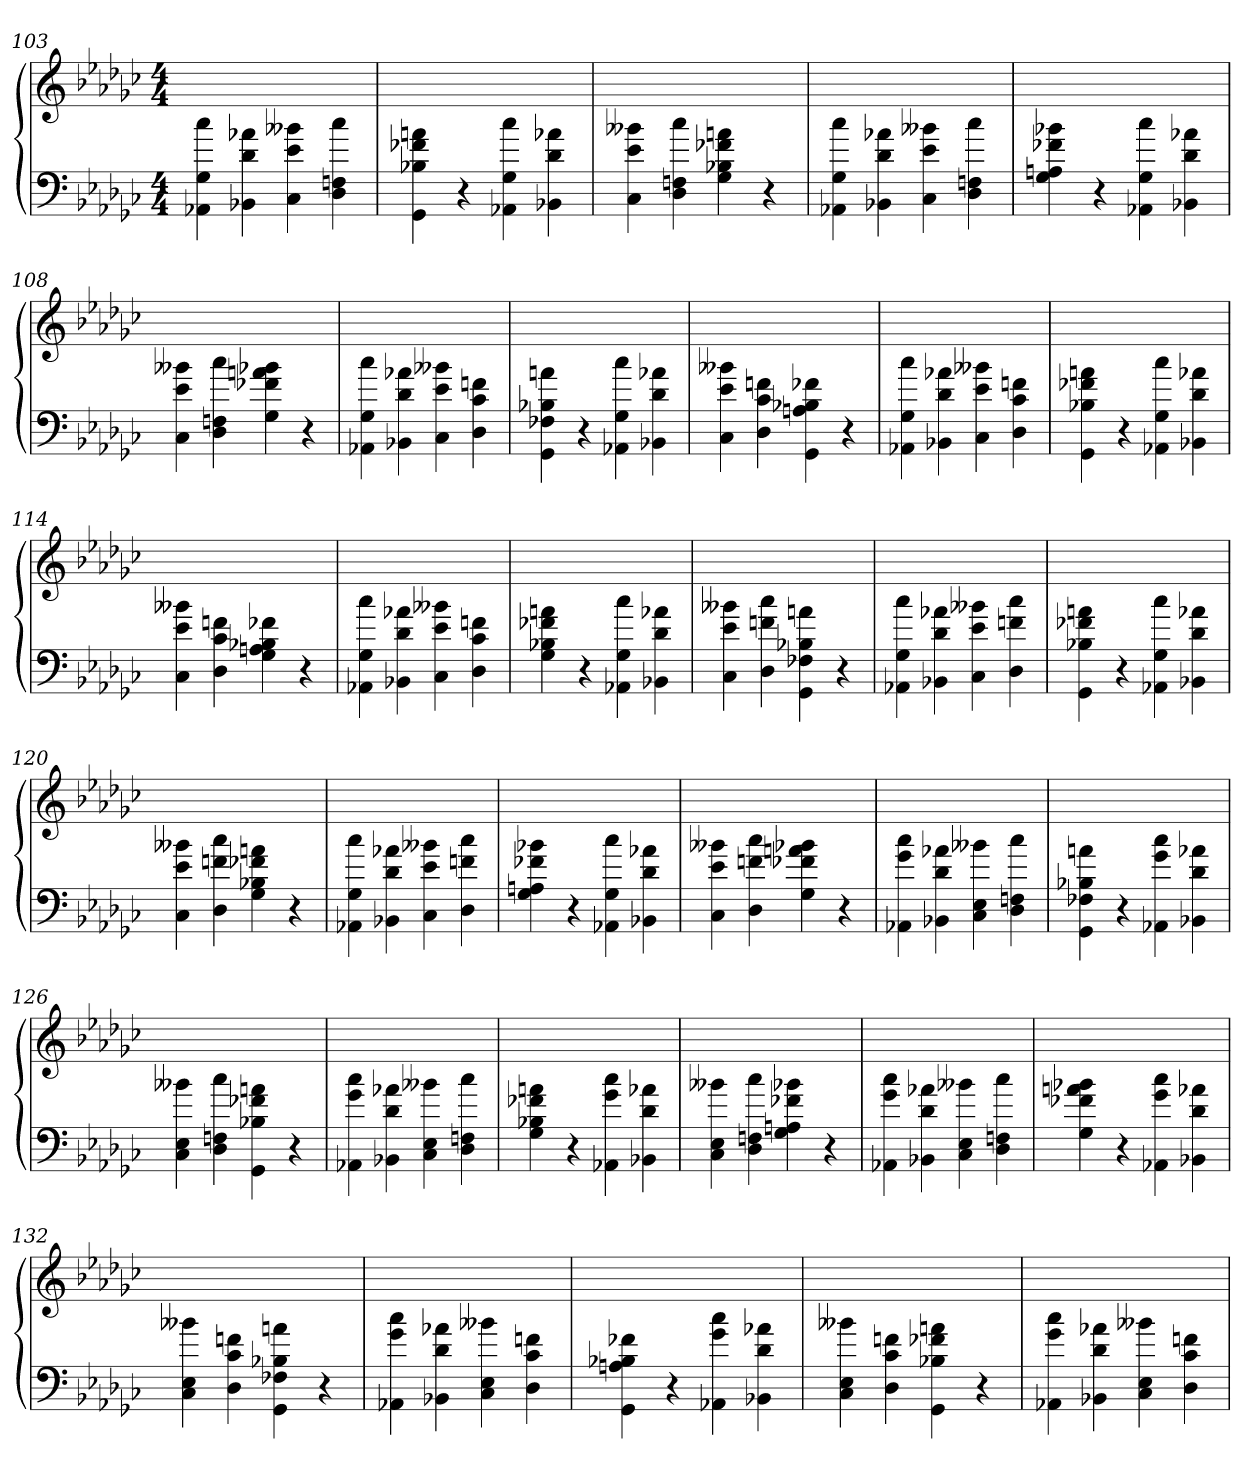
**kern	**kern
*part2	*part1
*staff2	*staff1
*clefF4	*clefG2
*k[b-e-a-d-g-c-]	*k[b-e-a-d-g-c-]
*G-:	*G-:
*M4/4	*M4/4
=103	=103
4AA-X 4G- 4cc-	1ryy
4BB-X 4d- 4a-X	.
4C- 4e- 4b--X	.
4D- 4Fn 4cc-	.
=104	=104
4GG- 4B-X 4f-X 4an	1ryy
4r	.
4AA-X 4G- 4cc-	.
4BB-X 4d- 4a-X	.
=105	=105
4C- 4e- 4b--X	1ryy
4D- 4Fn 4cc-	.
4G- 4B-X 4f-X 4an	.
4r	.
=106	=106
4AA-X 4G- 4cc-	1ryy
4BB-X 4d- 4a-X	.
4C- 4e- 4b--X	.
4D- 4Fn 4cc-	.
=107	=107
4G- 4An 4f-X 4b-X	1ryy
4r	.
4AA-X 4G- 4cc-	.
4BB-X 4d- 4a-X	.
=108	=108
4C- 4e- 4b--X	1ryy
4D- 4Fn 4cc-	.
4G- 4f-X 4an 4b-X	.
4r	.
=109	=109
4AA-X 4G- 4cc-	1ryy
4BB-X 4d- 4a-X	.
4C- 4e- 4b--X	.
4D- 4c- 4fn	.
=110	=110
4GG- 4F-X 4B-X 4an	1ryy
4r	.
4AA-X 4G- 4cc-	.
4BB-X 4d- 4a-X	.
=111	=111
4C- 4e- 4b--X	1ryy
4D- 4c- 4fn	.
4GG- 4An 4B-X 4f-X	.
4r	.
=112	=112
4AA-X 4G- 4cc-	1ryy
4BB-X 4d- 4a-X	.
4C- 4e- 4b--X	.
4D- 4c- 4fn	.
=113	=113
4GG- 4B-X 4f-X 4an	1ryy
4r	.
4AA-X 4G- 4cc-	.
4BB-X 4d- 4a-X	.
=114	=114
4C- 4e- 4b--X	1ryy
4D- 4c- 4fn	.
4G- 4An 4B-X 4f-X	.
4r	.
=115	=115
4AA-X 4G- 4cc-	1ryy
4BB-X 4d- 4a-X	.
4C- 4e- 4b--X	.
4D- 4c- 4fn	.
=116	=116
4G- 4B-X 4f-X 4an	1ryy
4r	.
4AA-X 4G- 4cc-	.
4BB-X 4d- 4a-X	.
=117	=117
4C- 4e- 4b--X	1ryy
4D- 4fn 4cc-	.
4GG- 4F-X 4B-X 4an	.
4r	.
=118	=118
4AA-X 4G- 4cc-	1ryy
4BB-X 4d- 4a-X	.
4C- 4e- 4b--X	.
4D- 4fn 4cc-	.
=119	=119
4GG- 4B-X 4f-X 4an	1ryy
4r	.
4AA-X 4G- 4cc-	.
4BB-X 4d- 4a-X	.
=120	=120
4C- 4e- 4b--X	1ryy
4D- 4fn 4cc-	.
4G- 4B-X 4f-X 4an	.
4r	.
=121	=121
4AA-X 4G- 4cc-	1ryy
4BB-X 4d- 4a-X	.
4C- 4e- 4b--X	.
4D- 4fn 4cc-	.
=122	=122
4G- 4An 4f-X 4b-X	1ryy
4r	.
4AA-X 4G- 4cc-	.
4BB-X 4d- 4a-X	.
=123	=123
4C- 4e- 4b--X	1ryy
4D- 4fn 4cc-	.
4G- 4f-X 4an 4b-X	.
4r	.
=124	=124
4AA-X 4g- 4cc-	1ryy
4BB-X 4d- 4a-X	.
4C- 4E- 4b--X	.
4D- 4Fn 4cc-	.
=125	=125
4GG- 4F-X 4B-X 4an	1ryy
4r	.
4AA-X 4g- 4cc-	.
4BB-X 4d- 4a-X	.
=126	=126
4C- 4E- 4b--X	1ryy
4D- 4Fn 4cc-	.
4GG- 4B-X 4f-X 4an	.
4r	.
=127	=127
4AA-X 4g- 4cc-	1ryy
4BB-X 4d- 4a-X	.
4C- 4E- 4b--X	.
4D- 4Fn 4cc-	.
=128	=128
4G- 4B-X 4f-X 4an	1ryy
4r	.
4AA-X 4g- 4cc-	.
4BB-X 4d- 4a-X	.
=129	=129
4C- 4E- 4b--X	1ryy
4D- 4Fn 4cc-	.
4G- 4An 4f-X 4b-X	.
4r	.
=130	=130
4AA-X 4g- 4cc-	1ryy
4BB-X 4d- 4a-X	.
4C- 4E- 4b--X	.
4D- 4Fn 4cc-	.
=131	=131
4G- 4f-X 4an 4b-X	1ryy
4r	.
4AA-X 4g- 4cc-	.
4BB-X 4d- 4a-X	.
=132	=132
4C- 4E- 4b--X	1ryy
4D- 4c- 4fn	.
4GG- 4F-X 4B-X 4an	.
4r	.
=133	=133
4AA-X 4g- 4cc-	1ryy
4BB-X 4d- 4a-X	.
4C- 4E- 4b--X	.
4D- 4c- 4fn	.
=134	=134
4GG- 4An 4B-X 4f-X	1ryy
4r	.
4AA-X 4g- 4cc-	.
4BB-X 4d- 4a-X	.
=135	=135
4C- 4E- 4b--X	1ryy
4D- 4c- 4fn	.
4GG- 4B-X 4f-X 4an	.
4r	.
=136	=136
4AA-X 4g- 4cc-	1ryy
4BB-X 4d- 4a-X	.
4C- 4E- 4b--X	.
4D- 4c- 4fn	.
=	=
*-	*-
